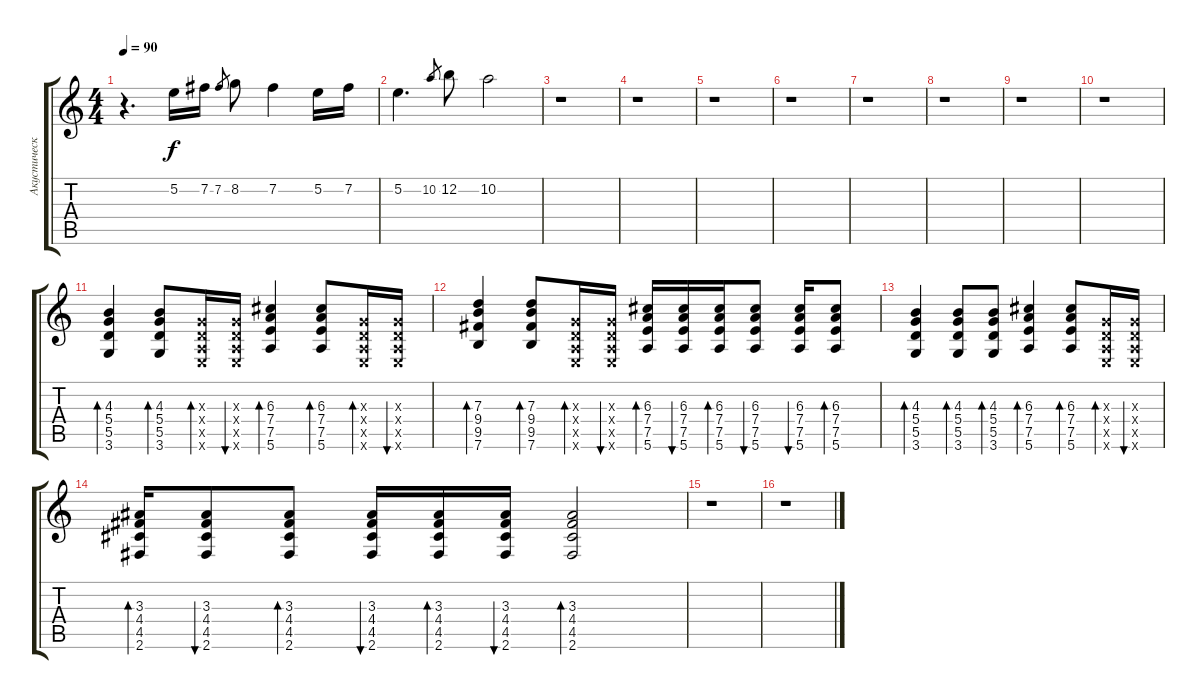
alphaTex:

\track ("Акустическая гитара" "Акустическ") {instrument acousticguitarnylon}
\staff {score tabs}
\tuning (E4 B3 G3 D3 A2 E2) {hide}
\ts (4 4)
\tempo 90
\clef g2
\ks c
r.4{d dy f} 5.2.16 7.2.16 7.2.8{gr} 8.2.8 7.2.4 5.2.16 7.2.16 |
5.2.4{d} 10.2.8{gr} 12.2.8 10.2.2 |
r.1 |
r.1 |
r.1 |
r.1 |
r.1 |
r.1 |
r.1 |
r.1 |
(4.3 5.4 5.5 3.6).4{bd 60 instrument acousticguitarsteel} (4.3 5.4 5.5 3.6).8{bd 60} (0.3{x} 0.4{x} 0.5{x} 0.6{x}).16{bd 60} (0.3{x} 0.4{x} 0.5{x} 0.6{x}).16{bu 60} (6.3 7.4 7.5 5.6).4{bd 60} (6.3 7.4 7.5 5.6).8{bd 60} (0.3{x} 0.4{x} 0.5{x} 0.6{x}).16{bd 60} (0.3{x} 0.4{x} 0.5{x} 0.6{x}).16{bu 60} |
(7.3 9.4 9.5 7.6).4{bd 60} (7.3 9.4 9.5 7.6).8{bd 60} (0.3{x} 0.4{x} 0.5{x} 0.6{x}).16{bd 60} (0.3{x} 0.4{x} 0.5{x} 0.6{x}).16{bu 60} (6.3 7.4 7.5 5.6).16{bd 60} (6.3 7.4 7.5 5.6).16{bu 60} (6.3 7.4 7.5 5.6).16{bd 60} (6.3 7.4 7.5 5.6).8{bu 60} (6.3 7.4 7.5 5.6).16{bu 60} (6.3 7.4 7.5 5.6).8{bd 60} |
(4.3 5.4 5.5 3.6).4{bd 60} (4.3 5.4 5.5 3.6).8{bd 60} (4.3 5.4 5.5 3.6).8{bd 60} (6.3 7.4 7.5 5.6).4{bd 60} (6.3 7.4 7.5 5.6).8{bd 60} (0.3{x} 0.4{x} 0.5{x} 0.6{x}).16{bd 60} (0.3{x} 0.4{x} 0.5{x} 0.6{x}).16{bu 60} |
(3.3 4.4 4.5 2.6).16{bd 60} (3.3 4.4 4.5 2.6).8{bu 60} (3.3 4.4 4.5 2.6).8{bd 60} (3.3 4.4 4.5 2.6).16{bu 60} (3.3 4.4 4.5 2.6).16{bd 60} (3.3 4.4 4.5 2.6).16{bu 60} (3.3 4.4 4.5 2.6).2{bd 60} |
r.1 |
r.1
